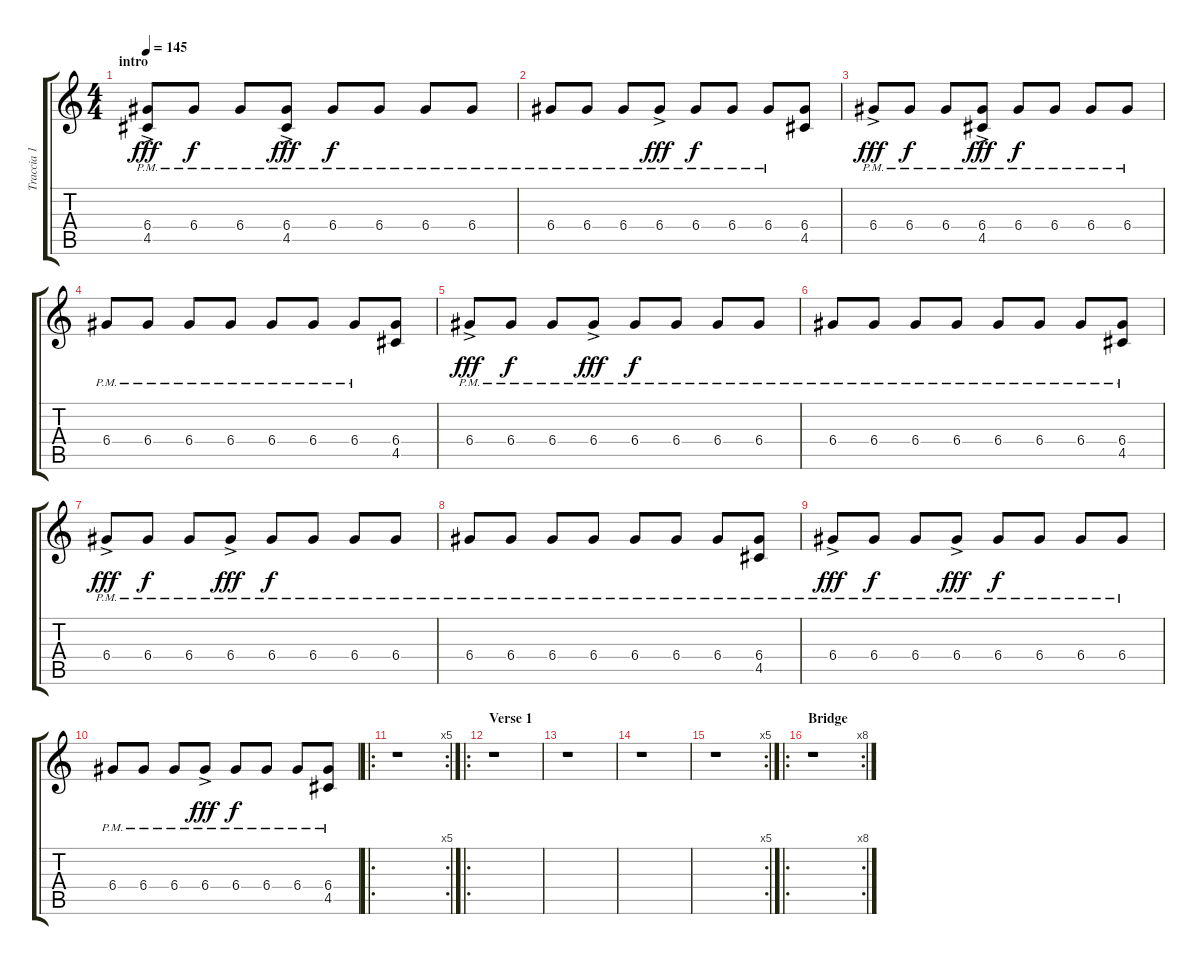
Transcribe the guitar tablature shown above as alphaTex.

\track ("Traccia 1" "Traccia 1") {instrument electricguitarmuted}
\staff {score tabs}
\tuning (E4 B3 G3 D3 A2 E2) {hide}
\ts (4 4)
\section ("" "intro")
\tempo 145
\clef g2
\ks c
(6.4{ac pm} 4.5{ac}).8{dy fff instrument electricguitarmuted} 6.4{pm}.8{dy f} 6.4{pm}.8 (6.4{ac pm} 4.5{ac}).8{dy fff} 6.4{pm}.8{dy f} 6.4{pm}.8 6.4{pm}.8 6.4{pm}.8 |
6.4{pm}.8 6.4{pm}.8 6.4{pm}.8 6.4{ac pm}.8{dy fff} 6.4{pm}.8{dy f} 6.4{pm}.8 6.4{pm}.8 (6.4 4.5).8 |
6.4{ac pm}.8{dy fff} 6.4{pm}.8{dy f} 6.4{pm}.8 (6.4{ac pm} 4.5).8{dy fff} 6.4{pm}.8{dy f} 6.4{pm}.8 6.4{pm}.8 6.4{pm}.8 |
6.4{pm}.8 6.4{pm}.8 6.4{pm}.8 6.4{pm}.8 6.4{pm}.8 6.4{pm}.8 6.4{pm}.8 (6.4 4.5).8 |
6.4{ac pm}.8{dy fff} 6.4{pm}.8{dy f} 6.4{pm}.8 6.4{ac pm}.8{dy fff} 6.4{pm}.8{dy f} 6.4{pm}.8 6.4{pm}.8 6.4{pm}.8 |
6.4{pm}.8 6.4{pm}.8 6.4{pm}.8 6.4{pm}.8 6.4{pm}.8 6.4{pm}.8 6.4{pm}.8 (6.4{pm} 4.5).8 |
6.4{ac pm}.8{dy fff} 6.4{pm}.8{dy f} 6.4{pm}.8 6.4{ac pm}.8{dy fff} 6.4{pm}.8{dy f} 6.4{pm}.8 6.4{pm}.8 6.4{pm}.8 |
6.4{pm}.8 6.4{pm}.8 6.4{pm}.8 6.4{pm}.8 6.4{pm}.8 6.4{pm}.8 6.4{pm}.8 (6.4{pm} 4.5).8 |
6.4{ac pm}.8{dy fff} 6.4{pm}.8{dy f} 6.4{pm}.8 6.4{ac pm}.8{dy fff} 6.4{pm}.8{dy f} 6.4{pm}.8 6.4{pm}.8 6.4{pm}.8 |
6.4{pm}.8 6.4{pm}.8 6.4{pm}.8 6.4{ac pm}.8{dy fff} 6.4{pm}.8{dy f} 6.4{pm}.8 6.4{pm}.8 (6.4{pm} 4.5).8 |
\ro
\rc 5
r.1 |
\ro
\section ("" "Verse 1")
r.1 |
r.1 |
r.1 |
\rc 5
r.1 |
\ro
\rc 8
\section ("" "Bridge")
r.1
